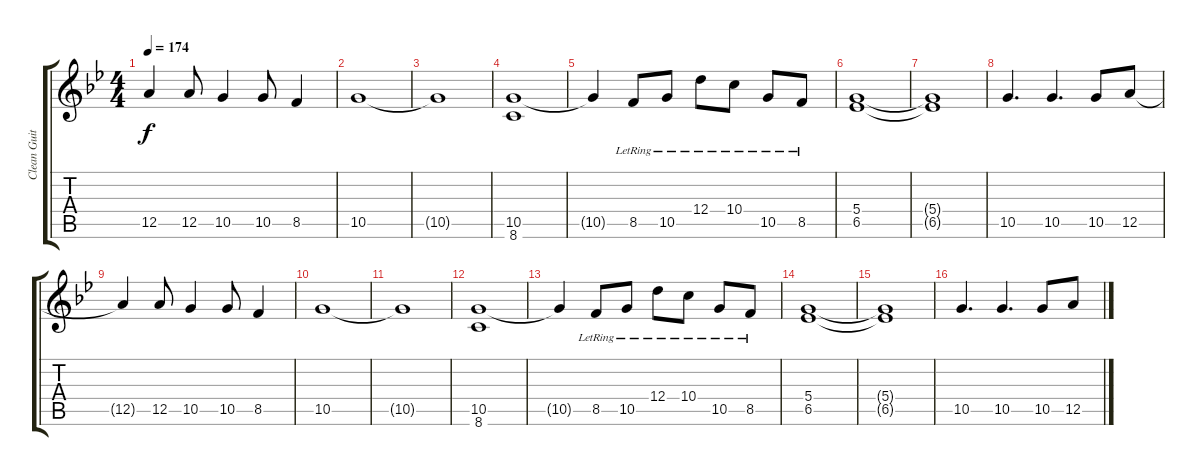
\track ("Clean Guitar" "Clean Guit") {instrument acousticguitarsteel}
\staff {score tabs}
\tuning (E4 B3 G3 D3 A2 E2) {hide}
\ts (4 4)
\tempo 174
\clef g2
\ks gminor
12.5{t}.4{dy f} 12.5.8 10.5.4 10.5.8 8.5.4 |
10.5.1 |
10.5{t}.1 |
(10.5 8.6).1 |
10.5{t}.4 8.5{lr}.8 10.5{lr}.8 12.4{lr}.8 10.4{lr}.8 10.5{lr}.8 8.5{lr}.8 |
(5.4 6.5).1 |
(5.4{t} 6.5{t}).1 |
10.5.4{d} 10.5.4{d} 10.5.8 12.5.8 |
12.5{t}.4 12.5.8 10.5.4 10.5.8 8.5.4 |
10.5.1 |
10.5{t}.1 |
(10.5 8.6).1 |
10.5{t}.4 8.5{lr}.8 10.5{lr}.8 12.4{lr}.8 10.4{lr}.8 10.5{lr}.8 8.5{lr}.8 |
(5.4 6.5).1 |
(5.4{t} 6.5{t}).1 |
10.5.4{d} 10.5.4{d} 10.5.8 12.5.8
